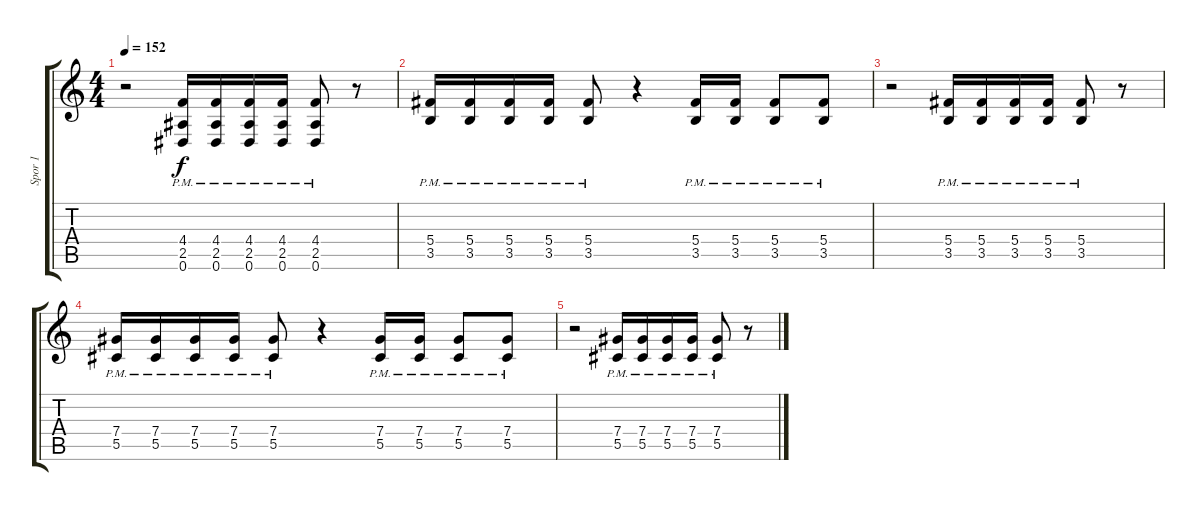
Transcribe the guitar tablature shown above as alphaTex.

\track ("Spor 1" "Spor 1") {instrument distortionguitar}
\staff {score tabs}
\tuning (Eb4 Bb3 Gb3 Db3 Ab2 Eb2) {hide}
\ts (4 4)
\tempo 152
\clef g2
\ks c
r.2{dy f} (4.4{pm} 2.5{pm} 0.6{pm}).16 (4.4{pm} 2.5{pm} 0.6{pm}).16 (4.4{pm} 2.5{pm} 0.6{pm}).16 (4.4{pm} 2.5{pm} 0.6{pm}).16 (4.4{pm} 2.5{pm} 0.6{pm}).8 r.8 |
(5.4 3.5{pm}).16 (5.4 3.5{pm}).16 (5.4 3.5{pm}).16 (5.4 3.5{pm}).16 (5.4 3.5{pm}).8 r.4 (5.4 3.5{pm}).16 (5.4 3.5{pm}).16 (5.4 3.5{pm}).8 (5.4 3.5{pm}).8 |
r.2 (5.4 3.5{pm}).16 (5.4 3.5{pm}).16 (5.4 3.5{pm}).16 (5.4 3.5{pm}).16 (5.4 3.5{pm}).8 r.8 |
(7.4 5.5{pm}).16 (7.4 5.5{pm}).16 (7.4 5.5{pm}).16 (7.4 5.5{pm}).16 (7.4 5.5{pm}).8 r.4 (7.4 5.5{pm}).16 (7.4 5.5{pm}).16 (7.4 5.5{pm}).8 (7.4 5.5{pm}).8 |
r.2 (7.4 5.5{pm}).16 (7.4 5.5{pm}).16 (7.4 5.5{pm}).16 (7.4 5.5{pm}).16 (7.4 5.5{pm}).8 r.8
